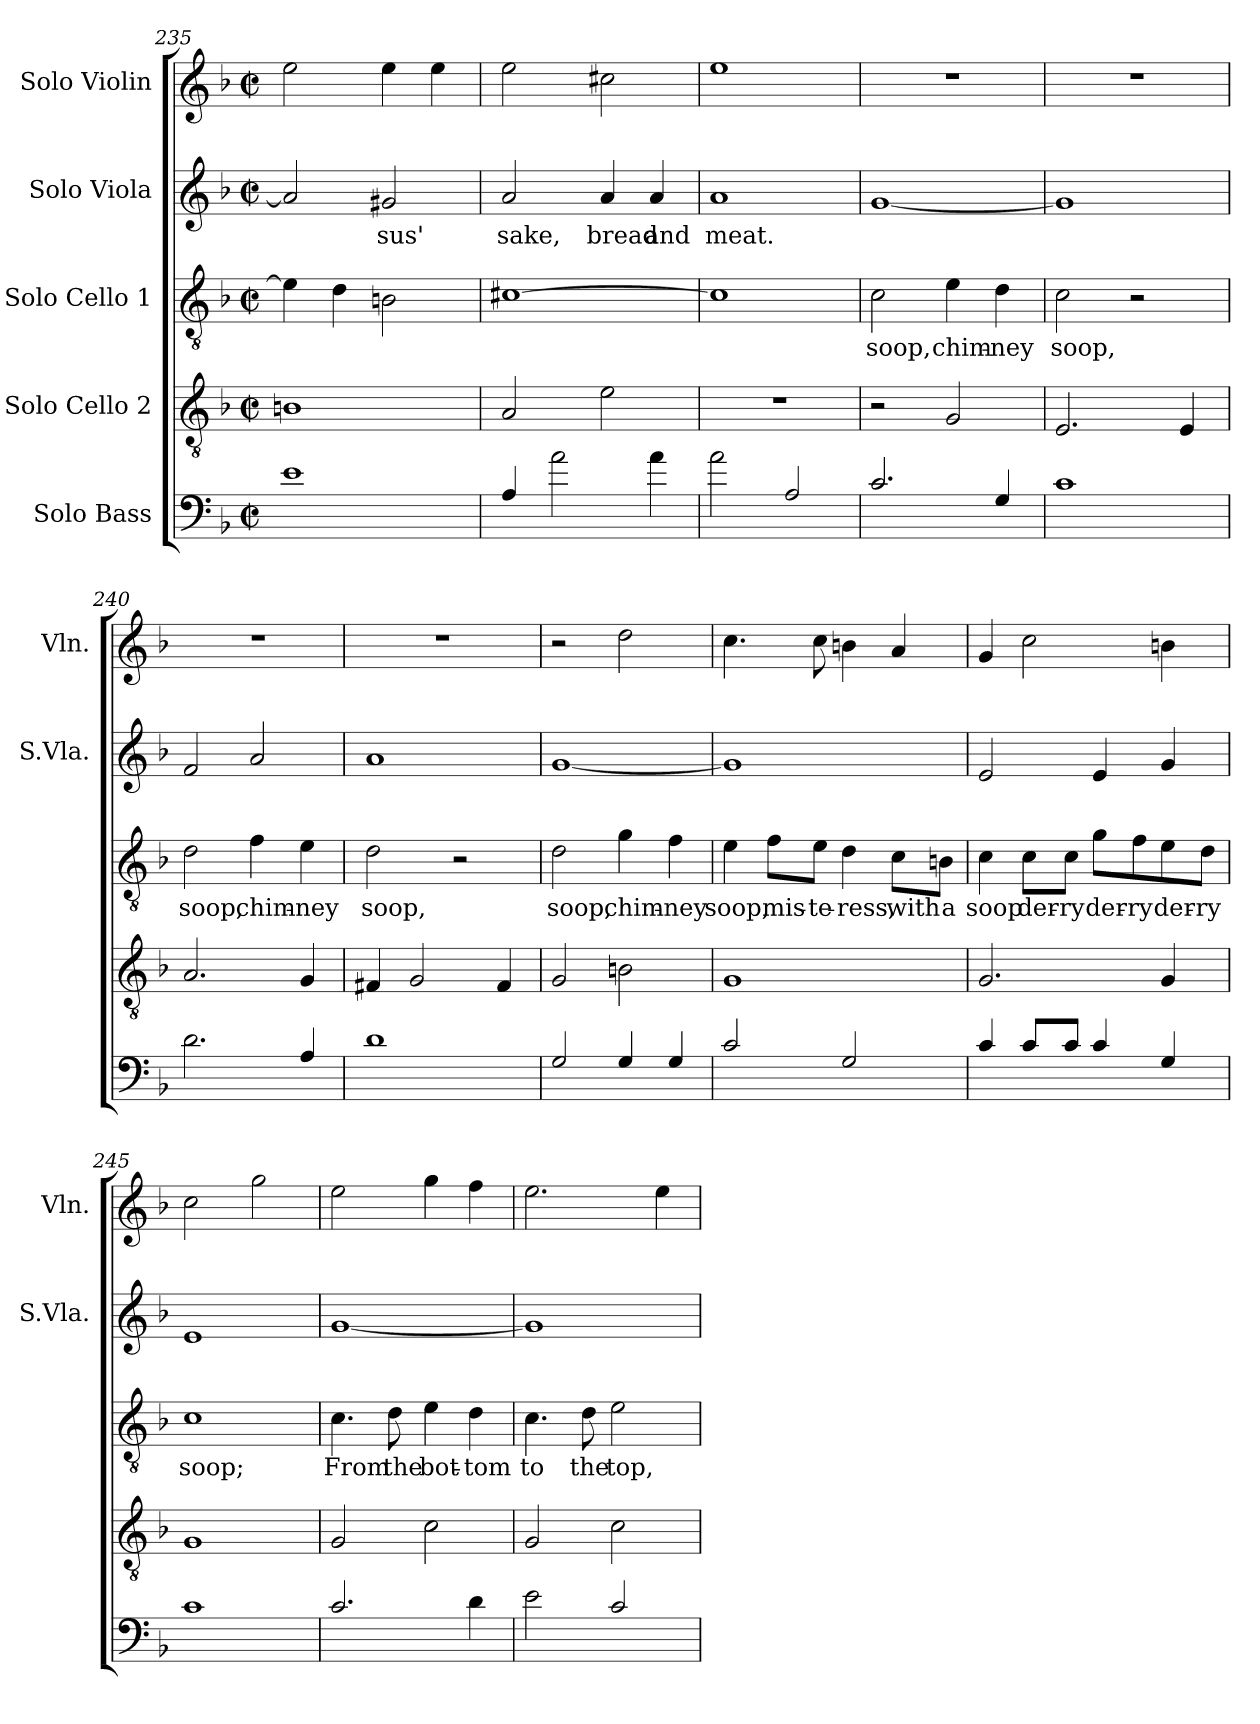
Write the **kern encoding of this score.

**kern	**kern	**kern	**text	**kern	**text	**kern
*part5	*part4	*part3	*part3	*part2	*part2	*part1
*staff5	*staff4	*staff3	*staff3	*staff2	*staff2	*staff1
*I"Solo Bass	*I"Solo Cello 2	*I"Solo Cello 1	*	*I"Solo Viola	*	*I"Solo Violin
*	*	*	*	*I'S.Vla.	*	*I'Vln.
!!LO:PB:g=z
*clefF4	*clefGv2	*clefGv2	*	*clefG2	*	*clefG2
*ITrd7c12	*	*	*	*	*	*
*k[b-]	*k[b-]	*k[b-]	*	*k[b-]	*	*k[b-]
*F:	*F:	*F:	*	*F:	*	*F:
*M2/2	*M2/2	*M2/2	*	*M2/2	*	*M2/2
*met(c|)	*met(c|)	*met(c|)	*	*met(c|)	*	*met(c|)
=235	=235	=235	=235	=235	=235	=235
1E	1Bn	4e\]	.	2a/]	.	2ee\
.	.	4d\	.	.	.	.
.	.	2Bn\	.	2g#X/	-sus'	4ee\
.	.	.	.	.	.	4ee\
=236	=236	=236	=236	=236	=236	=236
4AA/	2A/	[1c#X	.	2a/	sake,	2ee\
2A\	.	.	.	.	.	.
.	2e\	.	.	4a/	bread	2cc#X\
4A\	.	.	.	4a/	and	.
=237	=237	=237	=237	=237	=237	=237
2A\	1r	1c#]	.	1a	meat.	1ee
2AA/	.	.	.	.	.	.
=238	=238	=238	=238	=238	=238	=238
2.C/	2r	2c\	soop,	[1g	.	1r
.	2G/	4e\	chim-	.	.	.
4GG/	.	4d\	-ney	.	.	.
=239	=239	=239	=239	=239	=239	=239
1C	2.E/	2c\	soop,	1g]	.	1r
.	.	2r	.	.	.	.
.	4E/	.	.	.	.	.
=240	=240	=240	=240	=240	=240	=240
2.D\	2.A/	2d\	soop,	2f/	.	1r
.	.	4f\	chim-	2a/	.	.
4AA/	4G/	4e\	-ney	.	.	.
=241	=241	=241	=241	=241	=241	=241
1D	4F#X/	2d\	soop,	1a	.	1r
.	2G/	.	.	.	.	.
.	.	2r	.	.	.	.
.	4F#/	.	.	.	.	.
!!LO:LB:g=z
=242	=242	=242	=242	=242	=242	=242
2GG/	2G/	2d\	soop,	[1g	.	2r
4GG/	2Bn\	4g\	chim-	.	.	2dd\
4GG/	.	4f\	-ney	.	.	.
=243	=243	=243	=243	=243	=243	=243
2C/	1G	4e\	soop,	1g]	.	4.cc\
.	.	8f\L	mis-	.	.	.
.	.	8e\J	-te-	.	.	8cc\
2GG/	.	4d\	-ress,	.	.	4bn\
.	.	8c\L	with	.	.	4a/
.	.	8Bn\J	a	.	.	.
=244	=244	=244	=244	=244	=244	=244
4C/	2.G/	4c\	soop	2e/	.	4g/
8C/L	.	8c\L	der-	.	.	2cc\
8C/J	.	8c\J	-ry	.	.	.
4C/	.	8g\L	der-	4e/	.	.
.	.	8f\	-ry	.	.	.
4GG/	4G/	8e\	der-	4g/	.	4bn\
.	.	8d\J	-ry	.	.	.
=245	=245	=245	=245	=245	=245	=245
1C	1G	1c	soop;	1e	.	2cc\
.	.	.	.	.	.	2gg\
=246	=246	=246	=246	=246	=246	=246
2.C/	2G/	4.c\	From	[1g	.	2ee\
.	.	8d\	the	.	.	.
.	2c\	4e\	bot-	.	.	4gg\
4D\	.	4d\	-tom	.	.	4ff\
=247	=247	=247	=247	=247	=247	=247
2E\	2G/	4.c\	to	1g]	.	2.ee\
.	.	8d\	the	.	.	.
2C/	2c\	2e\	top,	.	.	.
.	.	.	.	.	.	4ee\
=	=	=	=	=	=	=
*-	*-	*-	*-	*-	*-	*-
